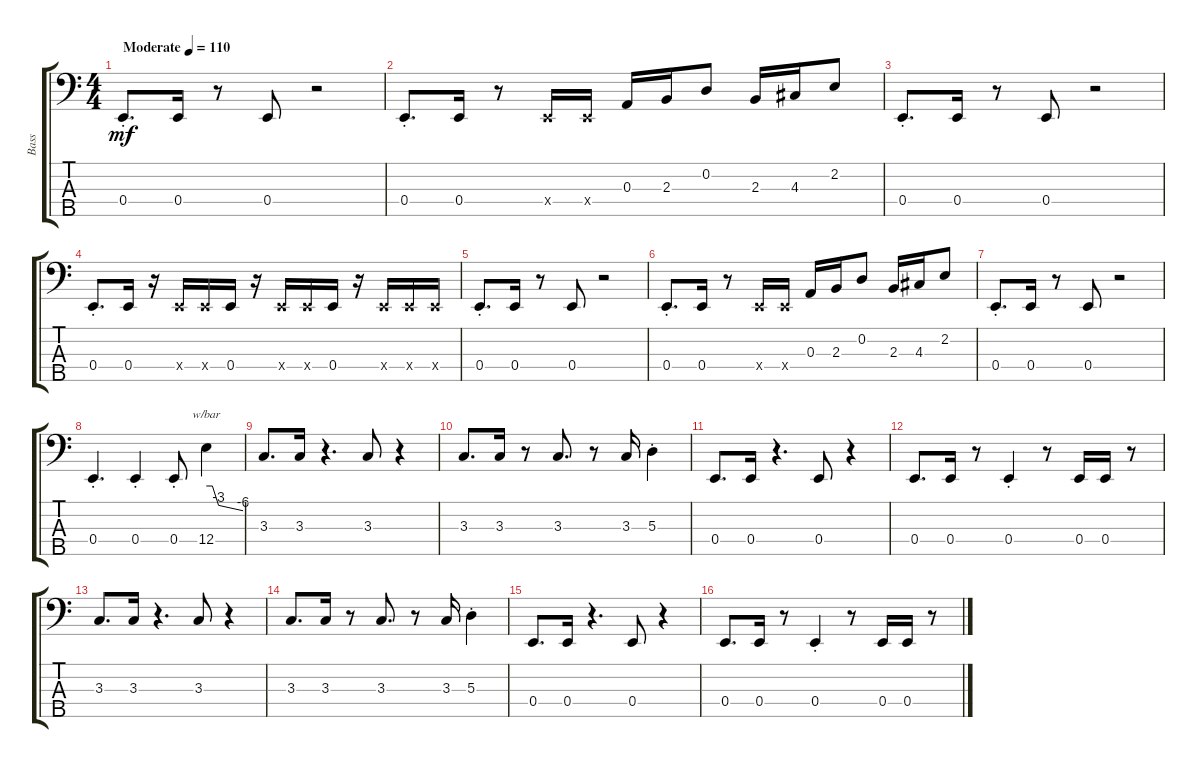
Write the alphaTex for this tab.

\track ("Bass" "Bass") {instrument electricbassfinger}
\staff {score tabs}
\tuning (G2 D2 A1 E1 B0) {hide}
\ts (4 4)
\tempo (110 "Moderate")
\clef f4
\ks c
0.4{st}.8{d dy mf instrument electricbassfinger} 0.4.16 r.8 0.4.8 r.2 |
0.4{st}.8{d} 0.4.16 r.8 0.4{x}.16 0.4{x}.16 0.3.16 2.3.16 0.2.8 2.3.16 4.3.16 2.2.8 |
0.4{st}.8{d} 0.4.16 r.8 0.4.8 r.2 |
0.4{st}.8{d} 0.4.16 r.16 0.4{x}.16 0.4{x}.16 0.4.16 r.16 0.4{x}.16 0.4{x}.16 0.4.16 r.16 0.4{x}.16 0.4{x}.16 0.4{x}.16 |
0.4{st}.8{d} 0.4.16 r.8 0.4.8 r.2 |
0.4{st}.8{d} 0.4.16 r.8 0.4{x}.16 0.4{x}.16 0.3.16 2.3.16 0.2.8 2.3.16 4.3.16 2.2.8 |
0.4{st}.8{d} 0.4.16 r.8 0.4.8 r.2 |
0.4{st}.4{d} 0.4{st}.4 0.4{st}.8 12.4.4{tbe (custom default 0 0 10 0 20 -12 60 -24)} |
3.3.8{d} 3.3.16 r.4{d} 3.3.8 r.4 |
3.3.8{d} 3.3.16 r.8 3.3.8{d} r.8 3.3.16 5.3{st}.4 |
0.4.8{d} 0.4.16 r.4{d} 0.4.8 r.4 |
0.4.8{d} 0.4.16 r.8 0.4{st}.4 r.8 0.4.16 0.4.16 r.8 |
3.3.8{d} 3.3.16 r.4{d} 3.3.8 r.4 |
3.3.8{d} 3.3.16 r.8 3.3.8{d} r.8 3.3.16 5.3{st}.4 |
0.4.8{d} 0.4.16 r.4{d} 0.4.8 r.4 |
0.4.8{d} 0.4.16 r.8 0.4{st}.4 r.8 0.4.16 0.4.16 r.8
